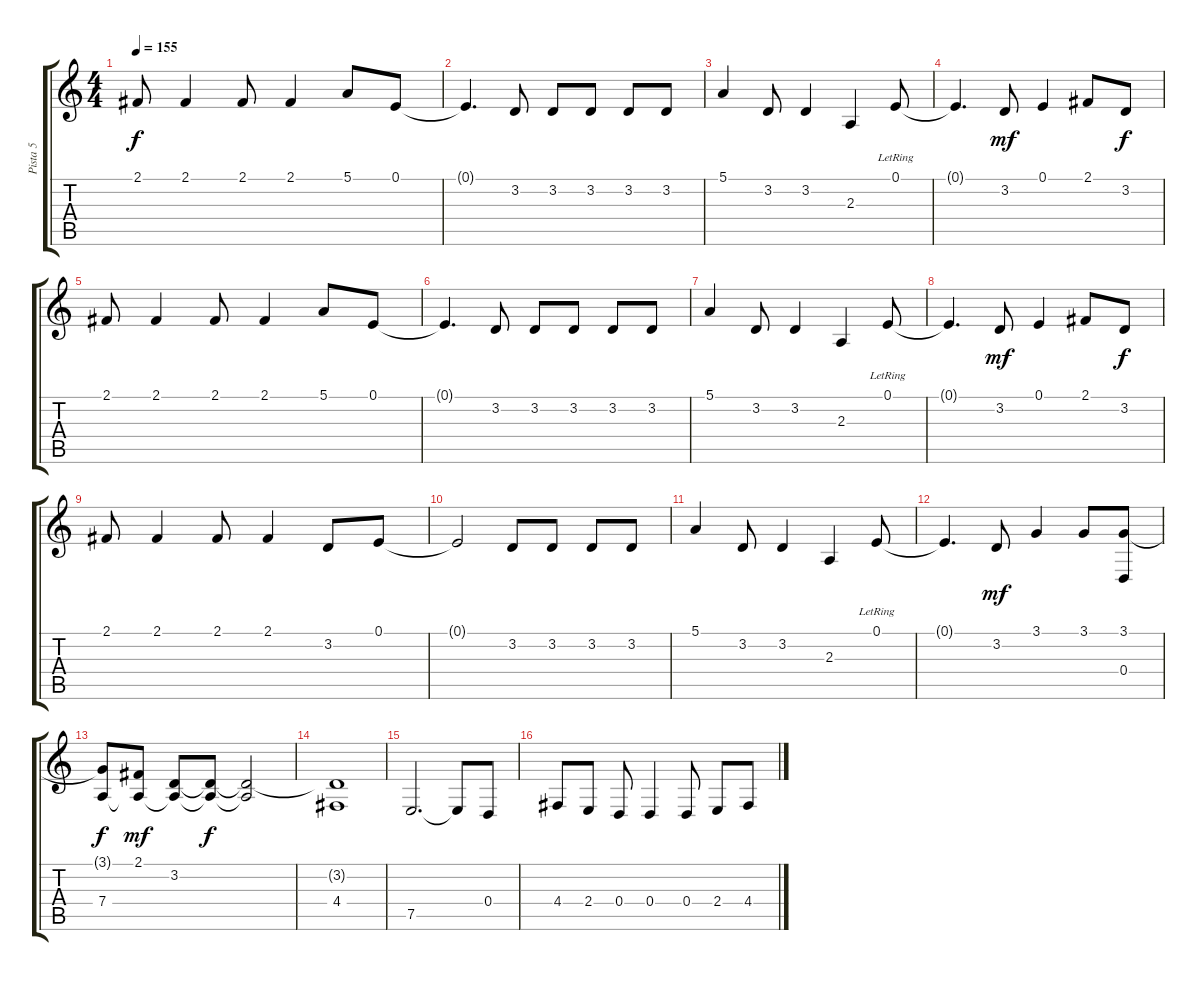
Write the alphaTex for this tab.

\track ("Pista 5" "Pista 5") {instrument electricgrandpiano}
\staff {score tabs}
\tuning (E4 B3 G3 D3 A2 E2) {hide}
\ts (4 4)
\tempo 155
\clef g2
\ks c
2.1.8{dy f} 2.1.4 2.1.8 2.1.4 5.1.8 0.1.8 |
0.1{t}.4{d} 3.2.8 3.2.8 3.2.8 3.2.8 3.2.8 |
5.1.4 3.2.8 3.2.4 2.3.4 0.1{lr}.8 |
0.1{t}.4{d} 3.2.8{dy mf} 0.1.4 2.1.8 3.2.8{dy f} |
2.1.8 2.1.4 2.1.8 2.1.4 5.1.8 0.1.8 |
0.1{t}.4{d} 3.2.8 3.2.8 3.2.8 3.2.8 3.2.8 |
5.1.4 3.2.8 3.2.4 2.3.4 0.1{lr}.8 |
0.1{t}.4{d} 3.2.8{dy mf} 0.1.4 2.1.8 3.2.8{dy f} |
2.1.8 2.1.4 2.1.8 2.1.4 3.2.8 0.1.8 |
0.1{t}.2 3.2.8 3.2.8 3.2.8 3.2.8 |
5.1.4 3.2.8 3.2.4 2.3.4 0.1{lr}.8 |
0.1{t}.4{d} 3.2.8{dy mf} 3.1.4 3.1.8 (3.1 0.4).8 |
(3.1{t} 7.4).8{dy f} (2.1 7.4{t}).8{dy mf} (3.2 7.4{t}).8 (3.2{t} 7.4{t}).8{dy f} (3.2{t} 7.4{t}).2 |
(3.2{t} 4.4).1 |
7.5.2{d} 7.5{t}.8 0.4.8 |
4.4.8 2.4.8 0.4.8 0.4.4 0.4.8 2.4.8 4.4.8
